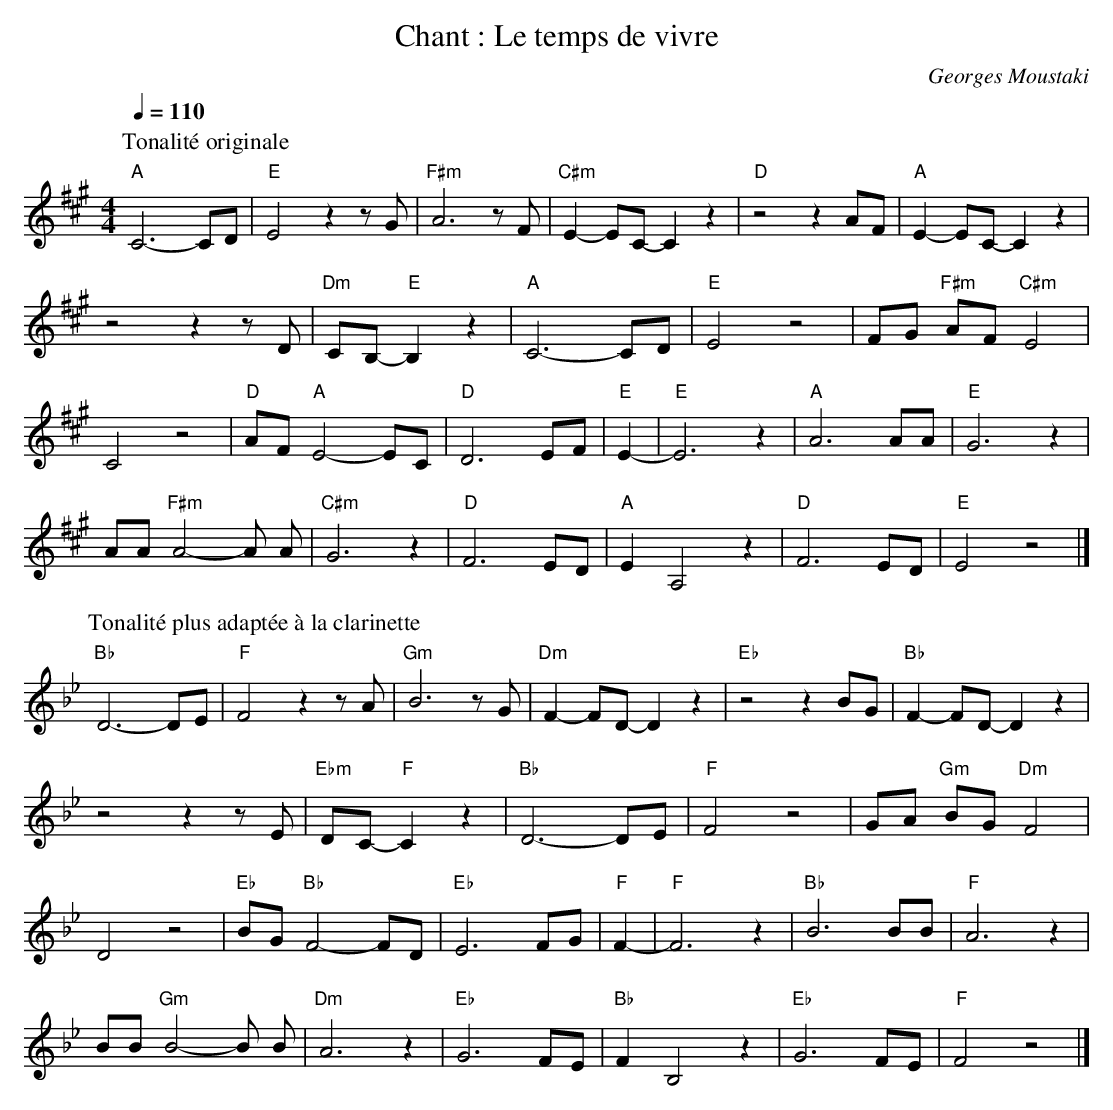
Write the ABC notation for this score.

X:1
T:Chant : Le temps de vivre
C:Georges Moustaki
L:1/8
M:4/4
Q:1/4=110
K:A
P:Tonalité originale
"A"C6- CD | "E"E4 z2 zG | "F#m"A6 zF | "C#m"E2- EC- C2 z2 | "D"z4 z2 AF | "A"E2- EC- C2 z2 |
z4 z2 zD | "Dm"CB,- "E"B,2 z2 | "A"C6- CD | "E"E4 z4 | FG "F#m"AF "C#m"E4 |
C4 z4 | "D"AF "A"E4- EC | "D"D6 EF | "E"E2- | "E"E6 z2 | "A"A6 AA | "E"G6 z2 |
AA "F#m"A4- A A | "C#m"G6 z2 | "D"F6 ED | "A"E2 A,4 z2 | "D"F6 ED | "E"E4 z4 |]
%%vskip 1
K:Bbmaj
P:Tonalité plus adaptée à la clarinette
"Bb"D6- DE | "F"F4 z2 zA | "Gm"B6 zG | "Dm"F2- FD- D2 z2 | "Eb"z4 z2 BG | "Bb"F2- FD- D2 z2 |
z4 z2 zE | "Ebm"DC- "F"C2 z2 | "Bb"D6- DE | "F"F4 z4 | GA "Gm"BG "Dm"F4 |
D4 z4 | "Eb"BG "Bb"F4- FD | "Eb"E6 FG | "F"F2- | "F"F6 z2 | "Bb"B6 BB | "F"A6 z2 |
BB "Gm"B4- B B | "Dm"A6 z2 | "Eb"G6 FE | "Bb"F2 B,4 z2 | "Eb"G6 FE | "F"F4 z4 |]
